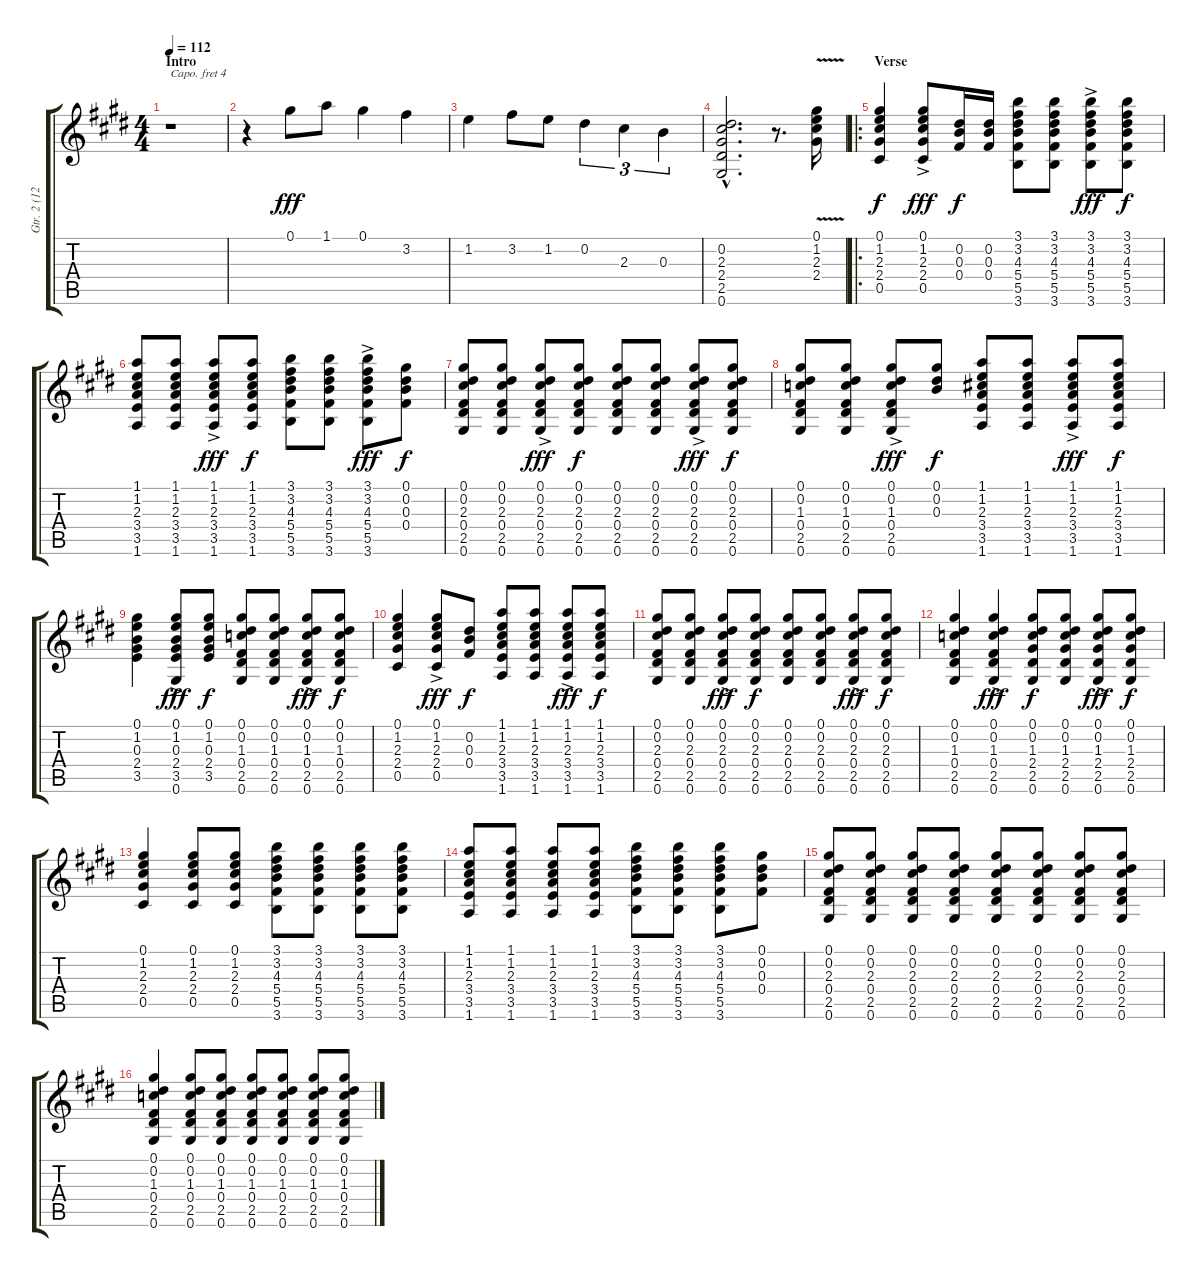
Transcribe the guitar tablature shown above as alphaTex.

\track ("Gtr. 2 (12-string acous.)" "Gtr. 2 (12") {instrument acousticguitarsteel}
\staff {score tabs}
\capo 4
\tuning (E4 B3 G3 D3 A2 E2) {hide}
\ts (4 4)
\section ("" "Intro")
\tempo 112
\clef g2
\ks e
r.1{dy fff instrument acousticguitarsteel} |
r.4 0.1.8 1.1.8 0.1.4 3.2.4 |
1.2.4 3.2.8 1.2.8 0.2.4{tu (3 2)} 2.3.4{tu (3 2)} 0.3.4{tu (3 2)} |
(0.2{hac} 2.3{hac} 2.4{hac} 2.5{hac} 0.6{hac}).2{d} r.8{d} (0.1 1.2 2.3 2.4{v}).16 |
\ro
\section ("" "Verse ")
(0.1 1.2 2.3 2.4 0.5).4{dy f} (0.1{ac} 1.2{ac} 2.3{ac} 2.4{ac} 0.5{ac}).8{dy fff} (0.2 0.3 0.4).16{dy f} (0.2 0.3 0.4).16 (3.1 3.2 4.3 5.4 5.5 3.6).8 (3.1 3.2 4.3 5.4 5.5 3.6).8 (3.1{ac} 3.2{ac} 4.3{ac} 5.4{ac} 5.5{ac} 3.6{ac}).8{dy fff} (3.1 3.2 4.3 5.4 5.5 3.6).8{dy f} |
(1.1 1.2 2.3 3.4 3.5 1.6).8 (1.1 1.2 2.3 3.4 3.5 1.6).8 (1.1{ac} 1.2{ac} 2.3{ac} 3.4{ac} 3.5{ac} 1.6{ac}).8{dy fff} (1.1 1.2 2.3 3.4 3.5 1.6).8{dy f} (3.1 3.2 4.3 5.4 5.5 3.6).8 (3.1 3.2 4.3 5.4 5.5 3.6).8 (3.1{ac} 3.2{ac} 4.3{ac} 5.4{ac} 5.5{ac} 3.6{ac}).8{dy fff} (0.1 0.2 0.3 0.4).8{dy f} |
(0.1 0.2 2.3 0.4 2.5 0.6).8 (0.1 0.2 2.3 0.4 2.5 0.6).8 (0.1{ac} 0.2{ac} 2.3{ac} 0.4{ac} 2.5{ac} 0.6{ac}).8{dy fff} (0.1 0.2 2.3 0.4 2.5 0.6).8{dy f} (0.1 0.2 2.3 0.4 2.5 0.6).8 (0.1 0.2 2.3 0.4 2.5 0.6).8 (0.1{ac} 0.2{ac} 2.3{ac} 0.4{ac} 2.5{ac} 0.6{ac}).8{dy fff} (0.1 0.2 2.3 0.4 2.5 0.6).8{dy f} |
(0.1 0.2 1.3 0.4 2.5 0.6).8 (0.1 0.2 1.3 0.4 2.5 0.6).8 (0.1{ac} 0.2{ac} 1.3{ac} 0.4{ac} 2.5{ac} 0.6{ac}).8{dy fff} (0.1 0.2 0.3).8{dy f} (1.1 1.2 2.3 3.4 3.5 1.6).8 (1.1 1.2 2.3 3.4 3.5 1.6).8 (1.1{ac} 1.2{ac} 2.3{ac} 3.4{ac} 3.5{ac} 1.6{ac}).8{dy fff} (1.1 1.2 2.3 3.4 3.5 1.6).8{dy f} |
(0.1 1.2 0.3 2.4 3.5).4 (0.1{ac} 1.2{ac} 0.3{ac} 2.4{ac} 3.5{ac} 0.6{ac}).8{dy fff} (0.1 1.2 0.3 2.4 3.5).8{dy f} (0.1 0.2 1.3 0.4 2.5 0.6).8 (0.1 0.2 1.3 0.4 2.5 0.6).8 (0.1{ac} 0.2{ac} 1.3{ac} 0.4{ac} 2.5{ac} 0.6{ac}).8{dy fff} (0.1 0.2 1.3 0.4 2.5 0.6).8{dy f} |
(0.1 1.2 2.3 2.4 0.5).4 (0.1{ac} 1.2{ac} 2.3{ac} 2.4{ac} 0.5{ac}).8{dy fff} (0.2 0.3 0.4).8{dy f} (1.1 1.2 2.3 3.4 3.5 1.6).8 (1.1 1.2 2.3 3.4 3.5 1.6).8 (1.1{ac} 1.2{ac} 2.3{ac} 3.4{ac} 3.5{ac} 1.6{ac}).8{dy fff} (1.1 1.2 2.3 3.4 3.5 1.6).8{dy f} |
(0.1 0.2 2.3 0.4 2.5 0.6).8 (0.1 0.2 2.3 0.4 2.5 0.6).8 (0.1{ac} 0.2{ac} 2.3{ac} 0.4{ac} 2.5{ac} 0.6{ac}).8{dy fff} (0.1 0.2 2.3 0.4 2.5 0.6).8{dy f} (0.1 0.2 2.3 0.4 2.5 0.6).8 (0.1 0.2 2.3 0.4 2.5 0.6).8 (0.1{ac} 0.2{ac} 2.3{ac} 0.4{ac} 2.5{ac} 0.6{ac}).8{dy fff} (0.1 0.2 2.3 0.4 2.5 0.6).8{dy f} |
(0.1 0.2 1.3 0.4 2.5 0.6).4 (0.1{ac} 0.2{ac} 1.3{ac} 0.4{ac} 2.5{ac} 0.6{ac}).4{dy fff} (0.1 0.2 1.3 2.4 2.5 0.6).8{dy f} (0.1 0.2 1.3 2.4 2.5 0.6).8 (0.1{ac} 0.2{ac} 1.3{ac} 2.4{ac} 2.5{ac} 0.6{ac}).8{dy fff} (0.1 0.2 1.3 2.4 2.5 0.6).8{dy f} |
(0.1 1.2 2.3 2.4 0.5).4 (0.1 1.2 2.3 2.4 0.5).8 (0.1 1.2 2.3 2.4 0.5).8 (3.1 3.2 4.3 5.4 5.5 3.6).8 (3.1 3.2 4.3 5.4 5.5 3.6).8 (3.1 3.2 4.3 5.4 5.5 3.6).8 (3.1 3.2 4.3 5.4 5.5 3.6).8 |
(1.1 1.2 2.3 3.4 3.5 1.6).8 (1.1 1.2 2.3 3.4 3.5 1.6).8 (1.1 1.2 2.3 3.4 3.5 1.6).8 (1.1 1.2 2.3 3.4 3.5 1.6).8 (3.1 3.2 4.3 5.4 5.5 3.6).8 (3.1 3.2 4.3 5.4 5.5 3.6).8 (3.1 3.2 4.3 5.4 5.5 3.6).8 (0.1 0.2 0.3 0.4).8 |
(0.1 0.2 2.3 0.4 2.5 0.6).8 (0.1 0.2 2.3 0.4 2.5 0.6).8 (0.1 0.2 2.3 0.4 2.5 0.6).8 (0.1 0.2 2.3 0.4 2.5 0.6).8 (0.1 0.2 2.3 0.4 2.5 0.6).8 (0.1 0.2 2.3 0.4 2.5 0.6).8 (0.1 0.2 2.3 0.4 2.5 0.6).8 (0.1 0.2 2.3 0.4 2.5 0.6).8 |
(0.1 0.2 1.3 0.4 2.5 0.6).4 (0.1 0.2 1.3 0.4 2.5 0.6).8 (0.1 0.2 1.3 0.4 2.5 0.6).8 (0.1 0.2 1.3 0.4 2.5 0.6).8 (0.1 0.2 1.3 0.4 2.5 0.6).8 (0.1 0.2 1.3 0.4 2.5 0.6).8 (0.1 0.2 1.3 0.4 2.5 0.6).8
